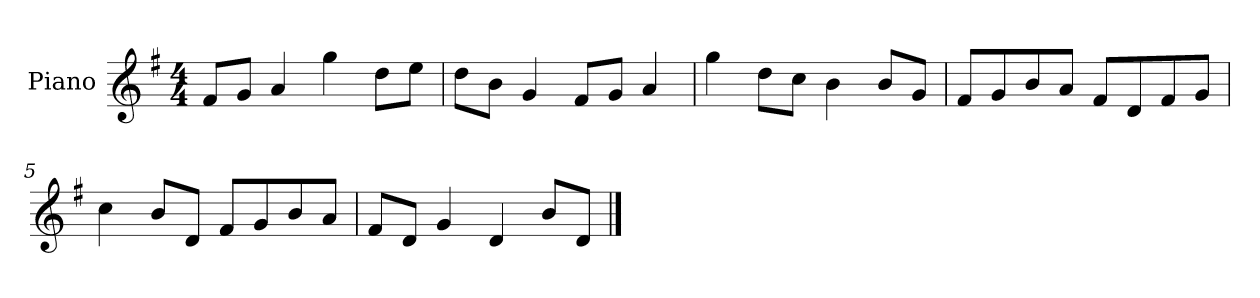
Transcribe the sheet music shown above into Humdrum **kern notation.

**kern
*part1
*staff1
*I"Piano
*I'P-no
*clefG2
*k[f#]
*M4/4
*MM90
=1
8f#/L
8g/J
4a/
4gg\
8dd\L
8ee\J
=2
8dd\L
8b\J
4g/
8f#/L
8g/J
4a/
=3
4gg\
8dd\L
8cc\J
4b\
8b/L
8g/J
=4
8f#/L
8g/
8b/
8a/J
8f#/L
8d/
8f#/
8g/J
=5
4cc\
8b/L
8d/J
8f#/L
8g/
8b/
8a/J
!!LO:LB:g=z
=6
8f#/L
8d/J
4g/
4d/
8b/L
8d/J
==
*-
